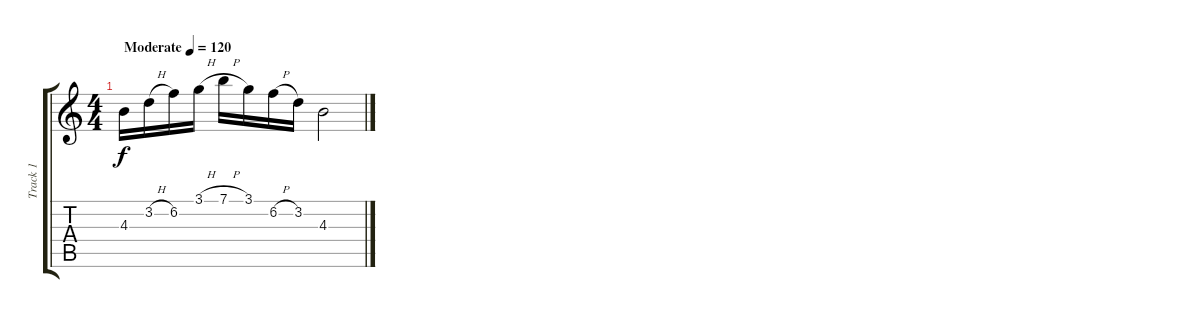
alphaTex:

\track ("Track 1" "Track 1") {instrument acousticguitarsteel}
\staff {score tabs}
\tuning (E4 B3 G3 D3 A2 E2) {hide}
\ts (4 4)
\tempo (120 "Moderate")
\clef g2
\ks c
4.3.16{dy f instrument acousticguitarsteel} 3.2{h}.16 6.2.16 3.1{h}.16 7.1{h}.16 3.1.16 6.2{h}.16 3.2.16 4.3.2
